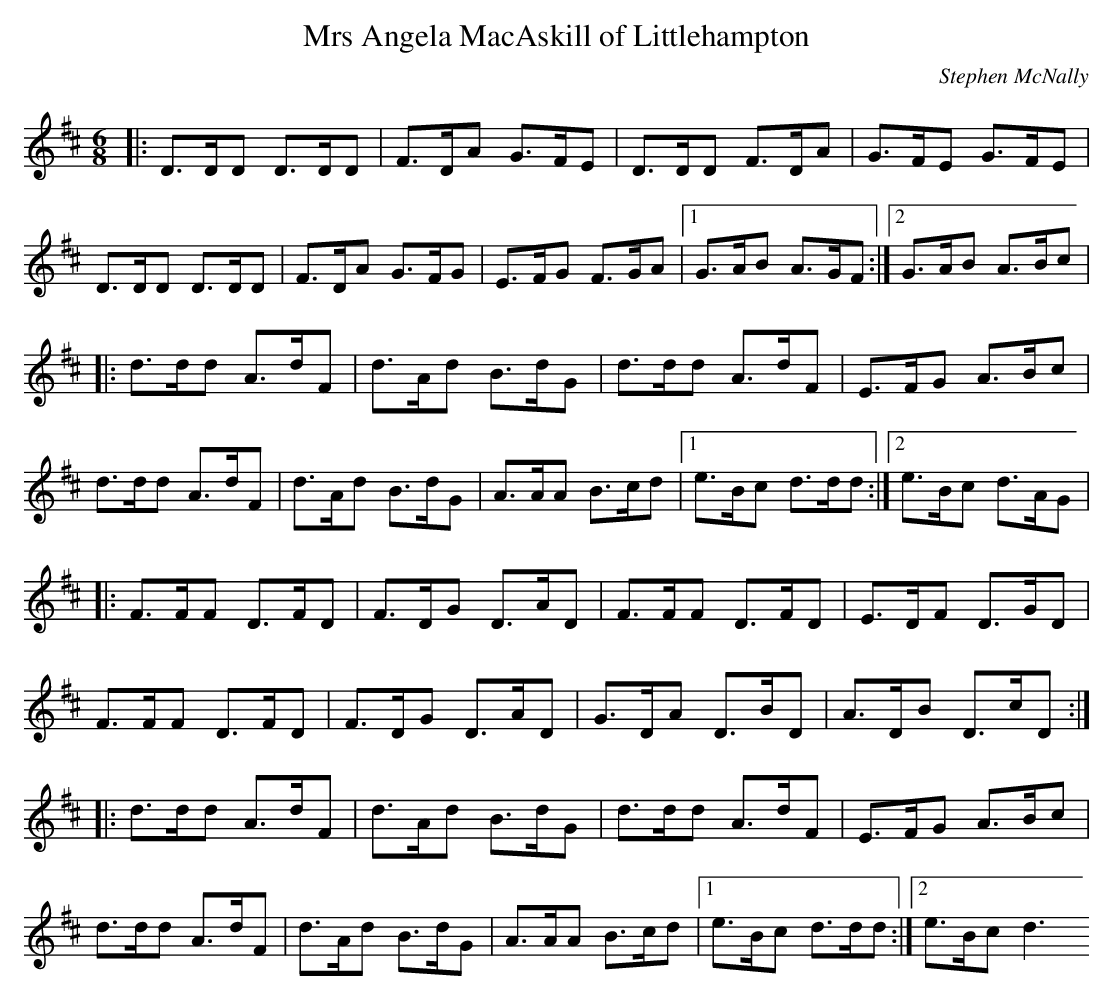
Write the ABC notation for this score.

X:1
T:Mrs Angela MacAskill of Littlehampton
M:6/8
L:1/8
C:Stephen McNally
K:D
|:D>DD D>DD|F>DA G>FE|D>DD F>DA|G>FE G>FE|!
D>DD D>DD|F>DA G>FG|E>FG F>GA|1G>AB A>GF:|2G>AB A>Bc|!
|:d>dd A>dF|d>Ad B>dG|d>dd A>dF|E>FG A>Bc|!
d>dd A>dF|d>Ad B>dG|A>AA B>cd|1e>Bc d>dd:|2e>Bc d>AG|!
|:F>FF D>FD|F>DG D>AD|F>FF D>FD|E>DF D>GD|!
F>FF D>FD|F>DG D>AD|G>DA D>BD|A>DB D>cD:|!
|:d>dd A>dF|d>Ad B>dG|d>dd A>dF|E>FG A>Bc|!
d>dd A>dF|d>Ad B>dG|A>AA B>cd|1e>Bc d>dd:|2e>Bc d3
